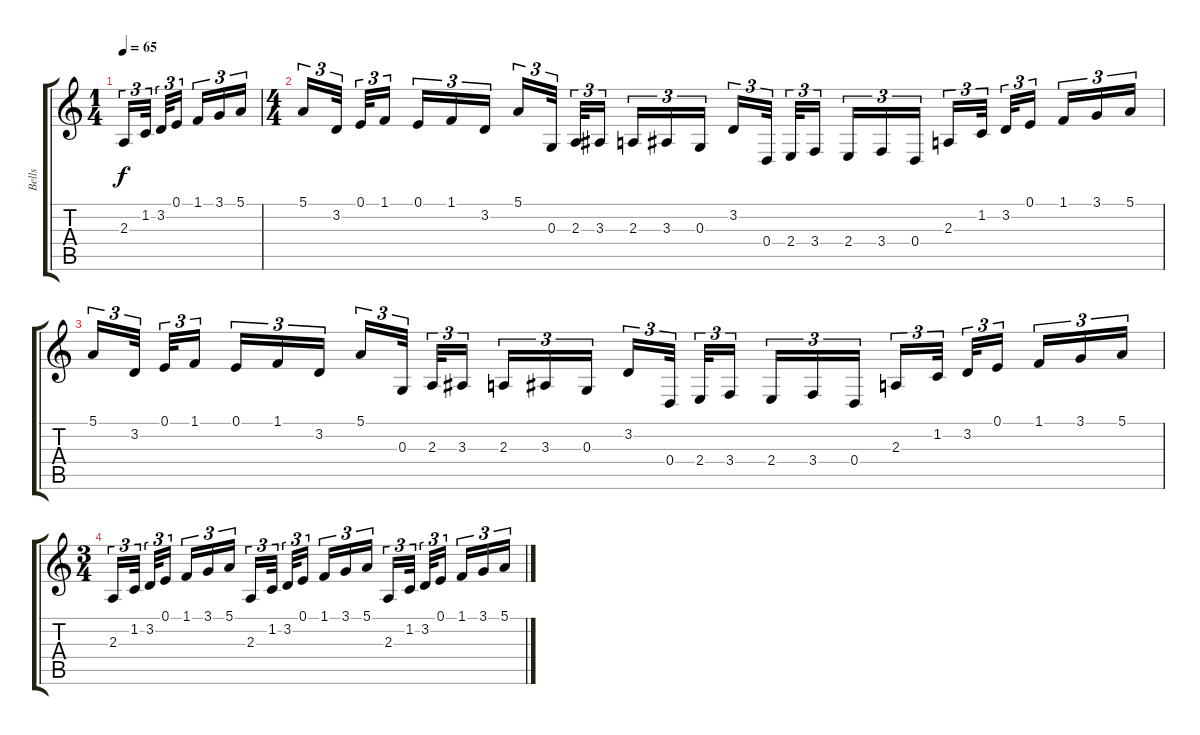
\track ("Bells" "Bells") {instrument musicbox}
\staff {score tabs}
\tuning (E4 B3 G3 D3 A2 E2) {hide}
\ts (1 4)
\tempo 65
\clef g2
\ks c
2.3.16{tu (3 2) dy f} 1.2.32{tu (3 2)} 3.2.32{tu (3 2)} 0.1.16{tu (3 2)} 1.1.16{tu (3 2)} 3.1.16{tu (3 2)} 5.1.16{tu (3 2)} |
\ts (4 4)
5.1.16{tu (3 2)} 3.2.32{tu (3 2)} 0.1.32{tu (3 2)} 1.1.16{tu (3 2)} 0.1.16{tu (3 2)} 1.1.16{tu (3 2)} 3.2.16{tu (3 2)} 5.1.16{tu (3 2)} 0.3.32{tu (3 2)} 2.3.32{tu (3 2)} 3.3.16{tu (3 2)} 2.3.16{tu (3 2)} 3.3.16{tu (3 2)} 0.3.16{tu (3 2)} 3.2.16{tu (3 2)} 0.4.32{tu (3 2)} 2.4.32{tu (3 2)} 3.4.16{tu (3 2)} 2.4.16{tu (3 2)} 3.4.16{tu (3 2)} 0.4.16{tu (3 2)} 2.3.16{tu (3 2)} 1.2.32{tu (3 2)} 3.2.32{tu (3 2)} 0.1.16{tu (3 2)} 1.1.16{tu (3 2)} 3.1.16{tu (3 2)} 5.1.16{tu (3 2)} |
5.1.16{tu (3 2)} 3.2.32{tu (3 2)} 0.1.32{tu (3 2)} 1.1.16{tu (3 2)} 0.1.16{tu (3 2)} 1.1.16{tu (3 2)} 3.2.16{tu (3 2)} 5.1.16{tu (3 2)} 0.3.32{tu (3 2)} 2.3.32{tu (3 2)} 3.3.16{tu (3 2)} 2.3.16{tu (3 2)} 3.3.16{tu (3 2)} 0.3.16{tu (3 2)} 3.2.16{tu (3 2)} 0.4.32{tu (3 2)} 2.4.32{tu (3 2)} 3.4.16{tu (3 2)} 2.4.16{tu (3 2)} 3.4.16{tu (3 2)} 0.4.16{tu (3 2)} 2.3.16{tu (3 2)} 1.2.32{tu (3 2)} 3.2.32{tu (3 2)} 0.1.16{tu (3 2)} 1.1.16{tu (3 2)} 3.1.16{tu (3 2)} 5.1.16{tu (3 2)} |
\ts (3 4)
2.3.16{tu (3 2)} 1.2.32{tu (3 2)} 3.2.32{tu (3 2)} 0.1.16{tu (3 2)} 1.1.16{tu (3 2)} 3.1.16{tu (3 2)} 5.1.16{tu (3 2)} 2.3.16{tu (3 2)} 1.2.32{tu (3 2)} 3.2.32{tu (3 2)} 0.1.16{tu (3 2)} 1.1.16{tu (3 2)} 3.1.16{tu (3 2)} 5.1.16{tu (3 2)} 2.3.16{tu (3 2)} 1.2.32{tu (3 2)} 3.2.32{tu (3 2)} 0.1.16{tu (3 2)} 1.1.16{tu (3 2)} 3.1.16{tu (3 2)} 5.1.16{tu (3 2)}
